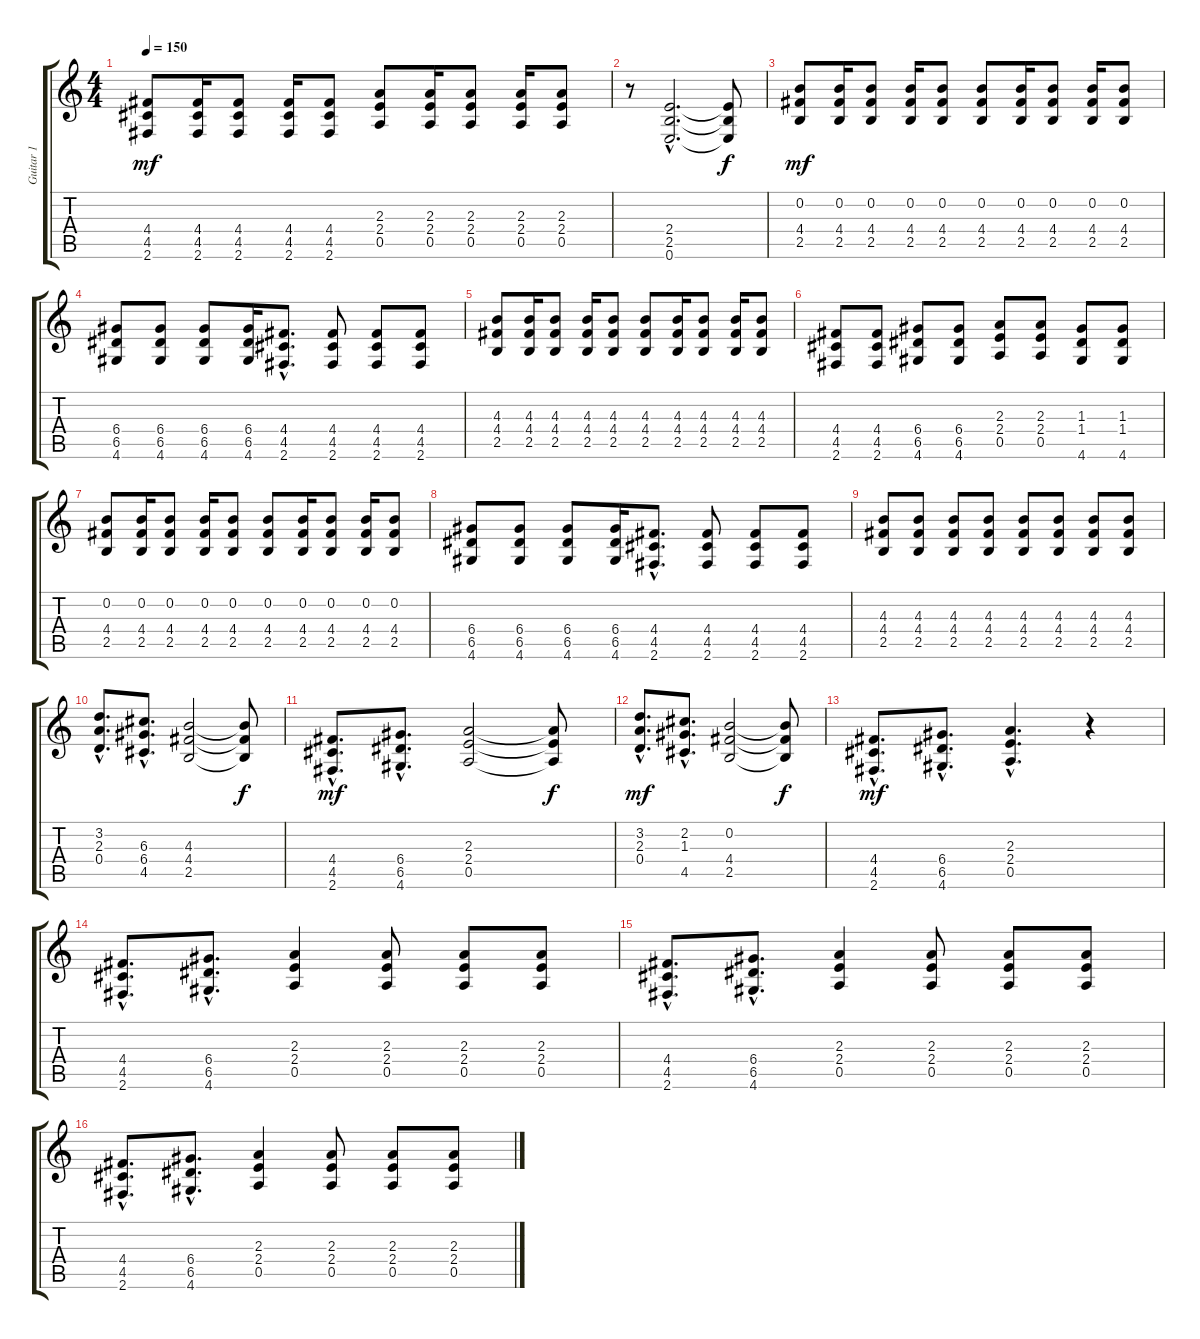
\track ("Guitar 1" "Guitar 1") {instrument distortionguitar}
\staff {score tabs}
\tuning (E4 B3 G3 D3 A2 E2) {hide}
\ts (4 4)
\tempo 150
\clef g2
\ks c
(4.4 4.5 2.6).8{dy mf} (4.4 4.5 2.6).16 (4.4 4.5 2.6).8 (4.4 4.5 2.6).16 (4.4 4.5 2.6).8 (2.3 2.4 0.5).8 (2.3 2.4 0.5).16 (2.3 2.4 0.5).8 (2.3 2.4 0.5).16 (2.3 2.4 0.5).8 |
r.8 (2.4{hac} 2.5{hac} 0.6{hac}).2{d} (2.4{t} 2.5{t} 0.6{t}).8{dy f} |
(0.2 4.4 2.5).8{dy mf} (0.2 4.4 2.5).16 (0.2 4.4 2.5).8 (0.2 4.4 2.5).16 (0.2 4.4 2.5).8 (0.2 4.4 2.5).8 (0.2 4.4 2.5).16 (0.2 4.4 2.5).8 (0.2 4.4 2.5).16 (0.2 4.4 2.5).8 |
(6.4 6.5 4.6).8 (6.4 6.5 4.6).8 (6.4 6.5 4.6).8 (6.4 6.5 4.6).16 (4.4{hac} 4.5{hac} 2.6{hac}).8{d} (4.4 4.5 2.6).8 (4.4 4.5 2.6).8 (4.4 4.5 2.6).8 |
(4.3 4.4 2.5).8 (4.3 4.4 2.5).16 (4.3 4.4 2.5).8 (4.3 4.4 2.5).16 (4.3 4.4 2.5).8 (4.3 4.4 2.5).8 (4.3 4.4 2.5).16 (4.3 4.4 2.5).8 (4.3 4.4 2.5).16 (4.3 4.4 2.5).8 |
(4.4 4.5 2.6).8 (4.4 4.5 2.6).8 (6.4 6.5 4.6).8 (6.4 6.5 4.6).8 (2.3 2.4 0.5).8 (2.3 2.4 0.5).8 (1.3 1.4 4.6).8 (1.3 1.4 4.6).8 |
(0.2 4.4 2.5).8 (0.2 4.4 2.5).16 (0.2 4.4 2.5).8 (0.2 4.4 2.5).16 (0.2 4.4 2.5).8 (0.2 4.4 2.5).8 (0.2 4.4 2.5).16 (0.2 4.4 2.5).8 (0.2 4.4 2.5).16 (0.2 4.4 2.5).8 |
(6.4 6.5 4.6).8 (6.4 6.5 4.6).8 (6.4 6.5 4.6).8 (6.4 6.5 4.6).16 (4.4{hac} 4.5{hac} 2.6{hac}).8{d} (4.4 4.5 2.6).8 (4.4 4.5 2.6).8 (4.4 4.5 2.6).8 |
(4.3 4.4 2.5).8 (4.3 4.4 2.5).8 (4.3 4.4 2.5).8 (4.3 4.4 2.5).8 (4.3 4.4 2.5).8 (4.3 4.4 2.5).8 (4.3 4.4 2.5).8 (4.3 4.4 2.5).8 |
(3.2{hac} 2.3{hac} 0.4{hac}).8{d} (6.3{hac} 6.4{hac} 4.5{hac}).8{d} (4.3 4.4 2.5).2 (4.3{t} 4.4{t} 2.5{t}).8{dy f} |
(4.4{hac} 4.5{hac} 2.6{hac}).8{d dy mf} (6.4{hac} 6.5{hac} 4.6{hac}).8{d} (2.3 2.4 0.5).2 (2.3{t} 2.4{t} 0.5{t}).8{dy f} |
(3.2{hac} 2.3{hac} 0.4{hac}).8{d dy mf} (2.2{hac} 1.3{hac} 4.5{hac}).8{d} (0.2 4.4 2.5).2 (0.2{t} 4.4{t} 2.5{t}).8{dy f} |
(4.4{hac} 4.5{hac} 2.6{hac}).8{d dy mf} (6.4{hac} 6.5{hac} 4.6{hac}).8{d} (2.3{hac} 2.4{hac} 0.5{hac}).4{d} r.4 |
(4.4{hac} 4.5{hac} 2.6{hac}).8{d} (6.4{hac} 6.5{hac} 4.6{hac}).8{d} (2.3 2.4 0.5).4 (2.3 2.4 0.5).8 (2.3 2.4 0.5).8 (2.3 2.4 0.5).8 |
(4.4{hac} 4.5{hac} 2.6{hac}).8{d} (6.4{hac} 6.5{hac} 4.6{hac}).8{d} (2.3 2.4 0.5).4 (2.3 2.4 0.5).8 (2.3 2.4 0.5).8 (2.3 2.4 0.5).8 |
(4.4{hac} 4.5{hac} 2.6{hac}).8{d} (6.4{hac} 6.5{hac} 4.6{hac}).8{d} (2.3 2.4 0.5).4 (2.3 2.4 0.5).8 (2.3 2.4 0.5).8 (2.3 2.4 0.5).8
